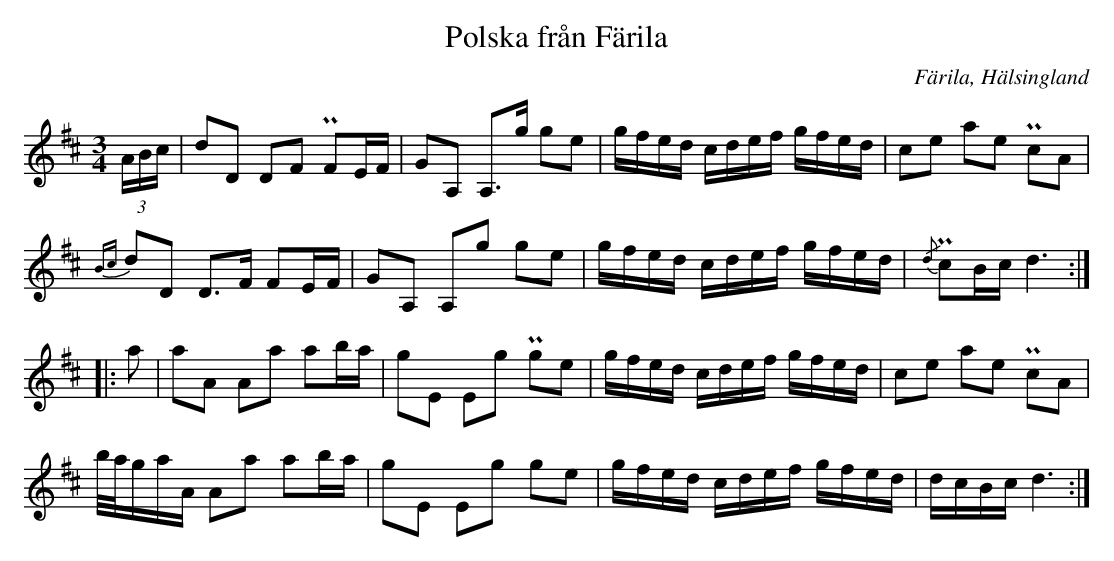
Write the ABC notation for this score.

X:1
T:Polska från Färila
O:Färila, Hälsingland
M:3/4
L:1/16
U:t=turn
K:D
(3ABc | d2D2 D2F2 PF2EF | G2A,2 A,2>g2 g2e2 | gfed cdef gfed | c2e2 a2e2 Pc2A2 |
{Bc}d2D2 D2>F2 F2EF | G2A,2 A,2g2 g2e2 | gfed cdef gfed | {/d}Pc2Bc d6 ::
a2 | a2A2 A2a2 a2ba | g2E2 E2g2 Pg2e2 | gfed cdef gfed | c2e2 a2e2 Pc2A2 |
b8/16a8/16g16/16a16/16A16/16 A2a2 a2ba | g2E2 E2g2 g2e2 | gfed cdef gfed | dcBc d6 :|
